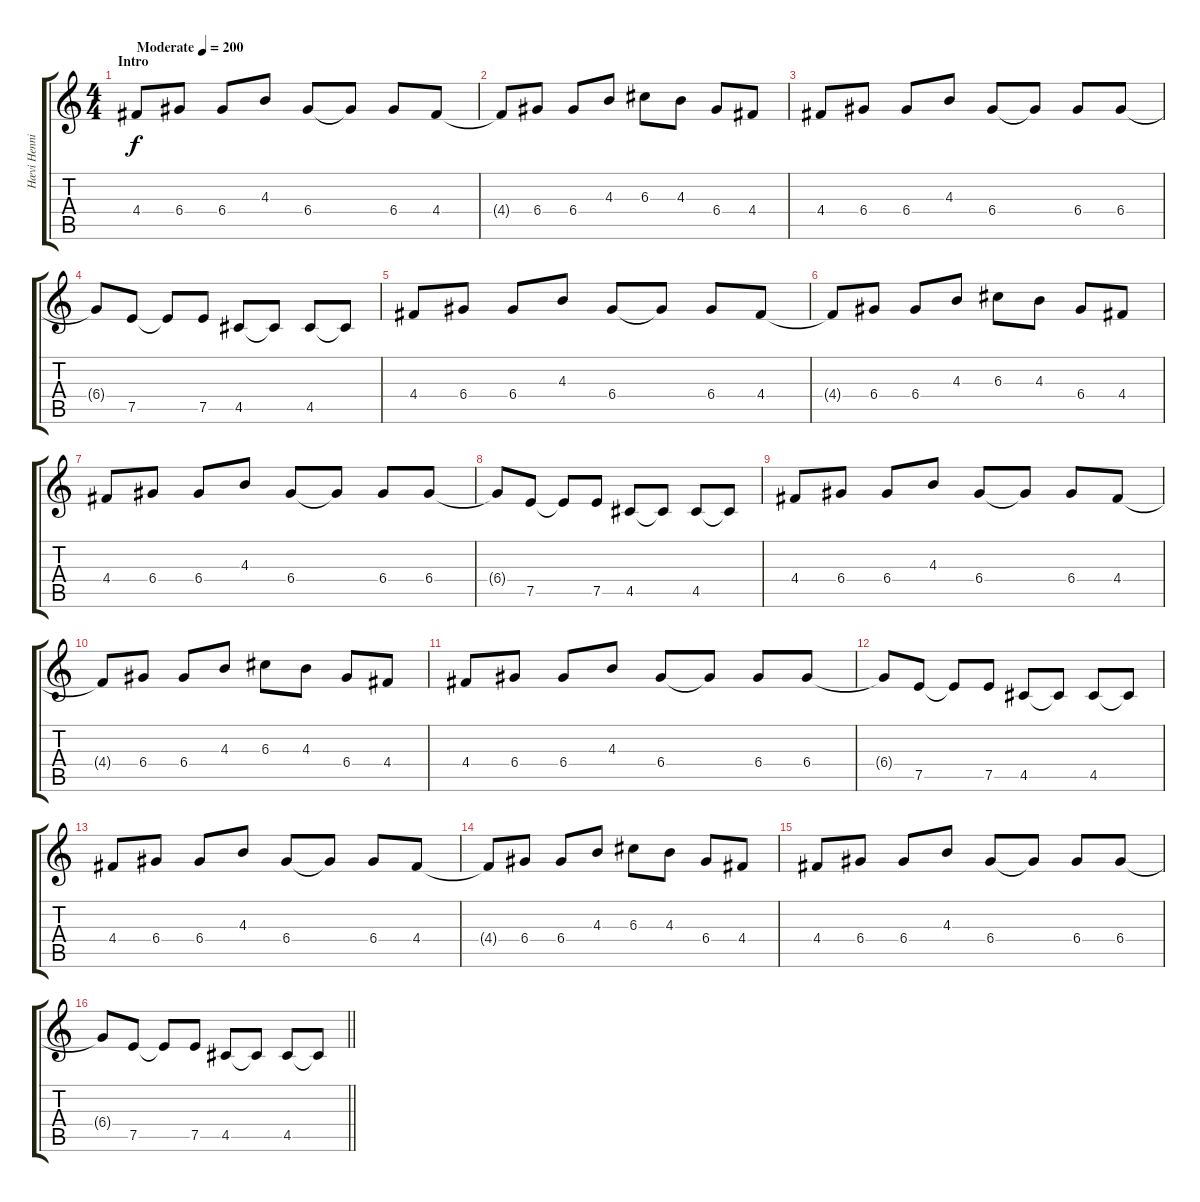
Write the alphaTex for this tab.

\track ("Hævi Henning Lead og Solo" "Hævi Henni") {instrument distortionguitar}
\staff {score tabs}
\tuning (E4 B3 G3 D3 A2 E2) {hide}
\ts (4 4)
\section ("" "Intro")
\tempo (200 "Moderate")
\clef g2
\ks c
4.4.8{dy f instrument distortionguitar} 6.4.8 6.4.8 4.3.8 6.4.8 6.4{t}.8 6.4.8 4.4.8 |
4.4{t}.8 6.4.8 6.4.8 4.3.8 6.3.8 4.3.8 6.4.8 4.4.8 |
4.4.8 6.4.8 6.4.8 4.3.8 6.4.8 6.4{t}.8 6.4.8 6.4.8 |
6.4{t}.8 7.5.8 7.5{t}.8 7.5.8 4.5.8 4.5{t}.8 4.5.8 4.5{t}.8 |
4.4.8 6.4.8 6.4.8 4.3.8 6.4.8 6.4{t}.8 6.4.8 4.4.8 |
4.4{t}.8 6.4.8 6.4.8 4.3.8 6.3.8 4.3.8 6.4.8 4.4.8 |
4.4.8 6.4.8 6.4.8 4.3.8 6.4.8 6.4{t}.8 6.4.8 6.4.8 |
6.4{t}.8 7.5.8 7.5{t}.8 7.5.8 4.5.8 4.5{t}.8 4.5.8 4.5{t}.8 |
4.4.8 6.4.8 6.4.8 4.3.8 6.4.8 6.4{t}.8 6.4.8 4.4.8 |
4.4{t}.8 6.4.8 6.4.8 4.3.8 6.3.8 4.3.8 6.4.8 4.4.8 |
4.4.8 6.4.8 6.4.8 4.3.8 6.4.8 6.4{t}.8 6.4.8 6.4.8 |
6.4{t}.8 7.5.8 7.5{t}.8 7.5.8 4.5.8 4.5{t}.8 4.5.8 4.5{t}.8 |
4.4.8 6.4.8 6.4.8 4.3.8 6.4.8 6.4{t}.8 6.4.8 4.4.8 |
4.4{t}.8 6.4.8 6.4.8 4.3.8 6.3.8 4.3.8 6.4.8 4.4.8 |
4.4.8 6.4.8 6.4.8 4.3.8 6.4.8 6.4{t}.8 6.4.8 6.4.8 |
\barLineRight lightlight
6.4{t}.8 7.5.8 7.5{t}.8 7.5.8 4.5.8 4.5{t}.8 4.5.8 4.5{t}.8
